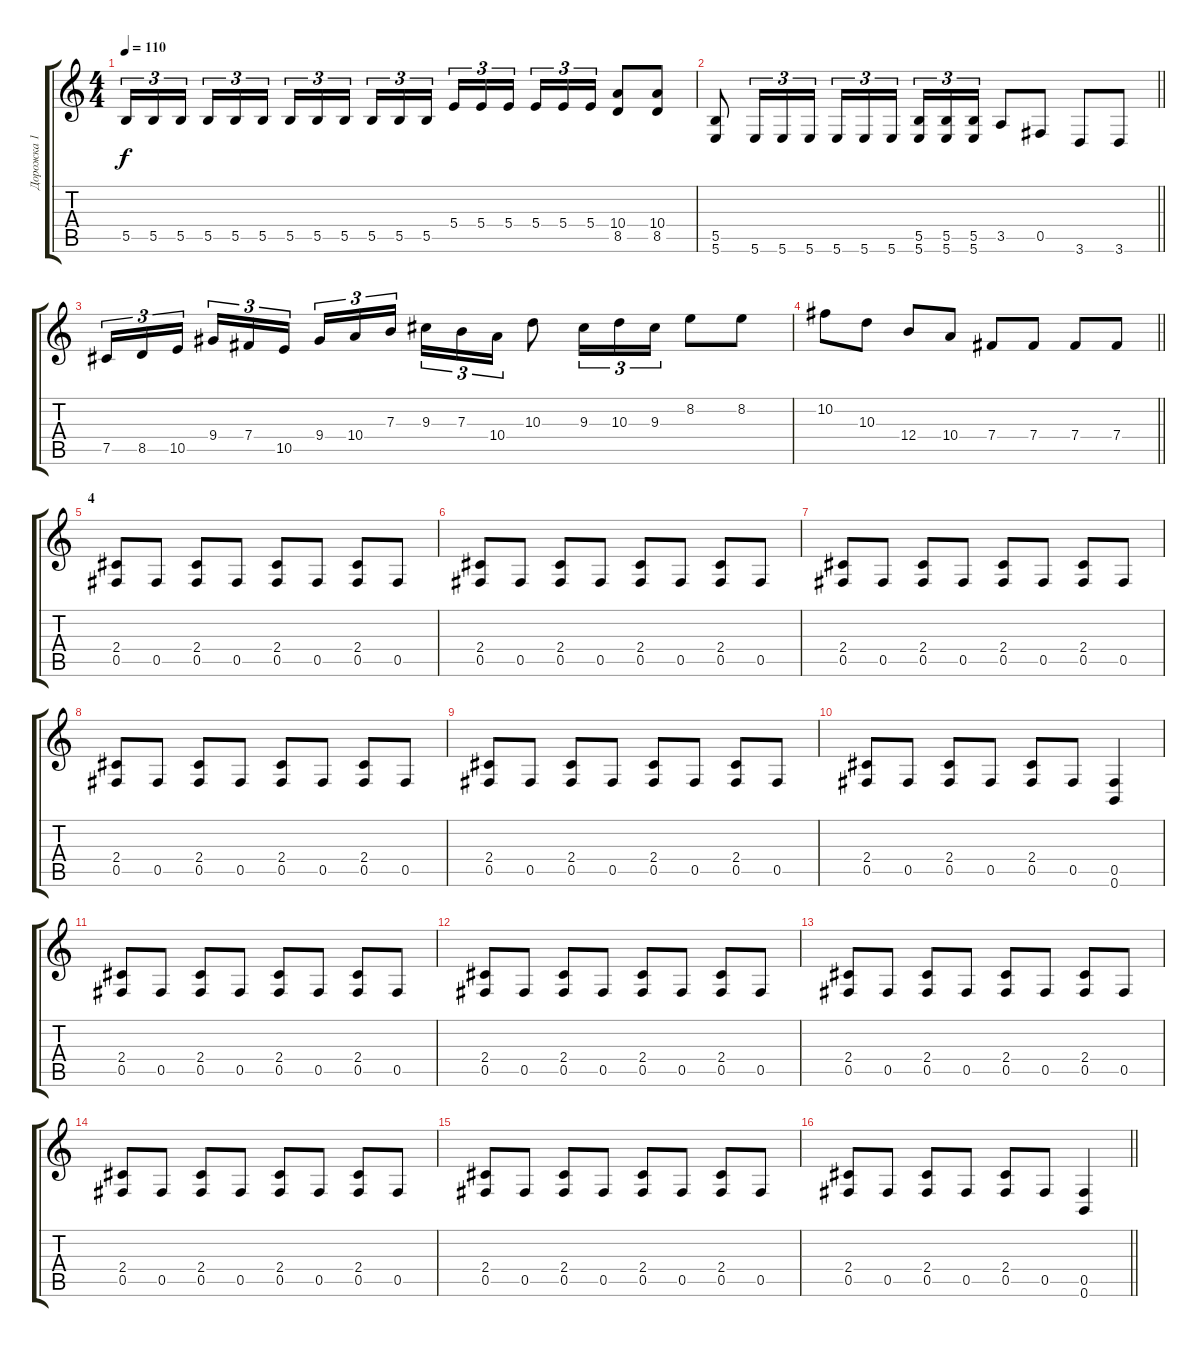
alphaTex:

\track ("Дорожка 1" "Дорожка 1") {instrument distortionguitar}
\staff {score tabs}
\tuning (Db4 Ab3 E3 B2 Gb2 B1) {hide}
\ts (4 4)
\tempo 110
\clef g2
\ks c
5.5.16{tu (3 2) dy f} 5.5.16{tu (3 2)} 5.5.16{tu (3 2) beam splitsecondary} 5.5.16{tu (3 2)} 5.5.16{tu (3 2)} 5.5.16{tu (3 2)} 5.5.16{tu (3 2)} 5.5.16{tu (3 2)} 5.5.16{tu (3 2) beam splitsecondary} 5.5.16{tu (3 2)} 5.5.16{tu (3 2)} 5.5.16{tu (3 2)} 5.4.16{tu (3 2)} 5.4.16{tu (3 2)} 5.4.16{tu (3 2) beam splitsecondary} 5.4.16{tu (3 2)} 5.4.16{tu (3 2)} 5.4.16{tu (3 2)} (10.4 8.5).8 (10.4 8.5).8 |
\barLineRight lightlight
(5.5 5.6).8 5.6.16{tu (3 2)} 5.6.16{tu (3 2)} 5.6.16{tu (3 2)} 5.6.16{tu (3 2)} 5.6.16{tu (3 2)} 5.6.16{tu (3 2) beam splitsecondary} (5.5 5.6).16{tu (3 2)} (5.5 5.6).16{tu (3 2)} (5.5 5.6).16{tu (3 2)} 3.5.8 0.5.8 3.6.8 3.6.8 |
\section ("" " ")
7.5.16{tu (3 2)} 8.5.16{tu (3 2)} 10.5.16{tu (3 2) beam splitsecondary} 9.4.16{tu (3 2)} 7.4.16{tu (3 2)} 10.5.16{tu (3 2)} 9.4.16{tu (3 2)} 10.4.16{tu (3 2)} 7.3.16{tu (3 2) beam splitsecondary} 9.3.16{tu (3 2)} 7.3.16{tu (3 2)} 10.4.16{tu (3 2)} 10.3.8 9.3.16{tu (3 2)} 10.3.16{tu (3 2)} 9.3.16{tu (3 2)} 8.2.8 8.2.8 |
\barLineRight lightlight
10.2.8 10.3.8 12.4.8 10.4.8 7.4.8 7.4.8 7.4.8 7.4.8 |
\section ("" "4")
(2.4 0.5).8 0.5.8 (2.4 0.5).8 0.5.8 (2.4 0.5).8 0.5.8 (2.4 0.5).8 0.5.8 |
(2.4 0.5).8 0.5.8 (2.4 0.5).8 0.5.8 (2.4 0.5).8 0.5.8 (2.4 0.5).8 0.5.8 |
(2.4 0.5).8 0.5.8 (2.4 0.5).8 0.5.8 (2.4 0.5).8 0.5.8 (2.4 0.5).8 0.5.8 |
(2.4 0.5).8 0.5.8 (2.4 0.5).8 0.5.8 (2.4 0.5).8 0.5.8 (2.4 0.5).8 0.5.8 |
(2.4 0.5).8 0.5.8 (2.4 0.5).8 0.5.8 (2.4 0.5).8 0.5.8 (2.4 0.5).8 0.5.8 |
(2.4 0.5).8 0.5.8 (2.4 0.5).8 0.5.8 (2.4 0.5).8 0.5.8 (0.5 0.6).4 |
(2.4 0.5).8 0.5.8 (2.4 0.5).8 0.5.8 (2.4 0.5).8 0.5.8 (2.4 0.5).8 0.5.8 |
(2.4 0.5).8 0.5.8 (2.4 0.5).8 0.5.8 (2.4 0.5).8 0.5.8 (2.4 0.5).8 0.5.8 |
(2.4 0.5).8 0.5.8 (2.4 0.5).8 0.5.8 (2.4 0.5).8 0.5.8 (2.4 0.5).8 0.5.8 |
(2.4 0.5).8 0.5.8 (2.4 0.5).8 0.5.8 (2.4 0.5).8 0.5.8 (2.4 0.5).8 0.5.8 |
(2.4 0.5).8 0.5.8 (2.4 0.5).8 0.5.8 (2.4 0.5).8 0.5.8 (2.4 0.5).8 0.5.8 |
\barLineRight lightlight
(2.4 0.5).8 0.5.8 (2.4 0.5).8 0.5.8 (2.4 0.5).8 0.5.8 (0.5 0.6).4
